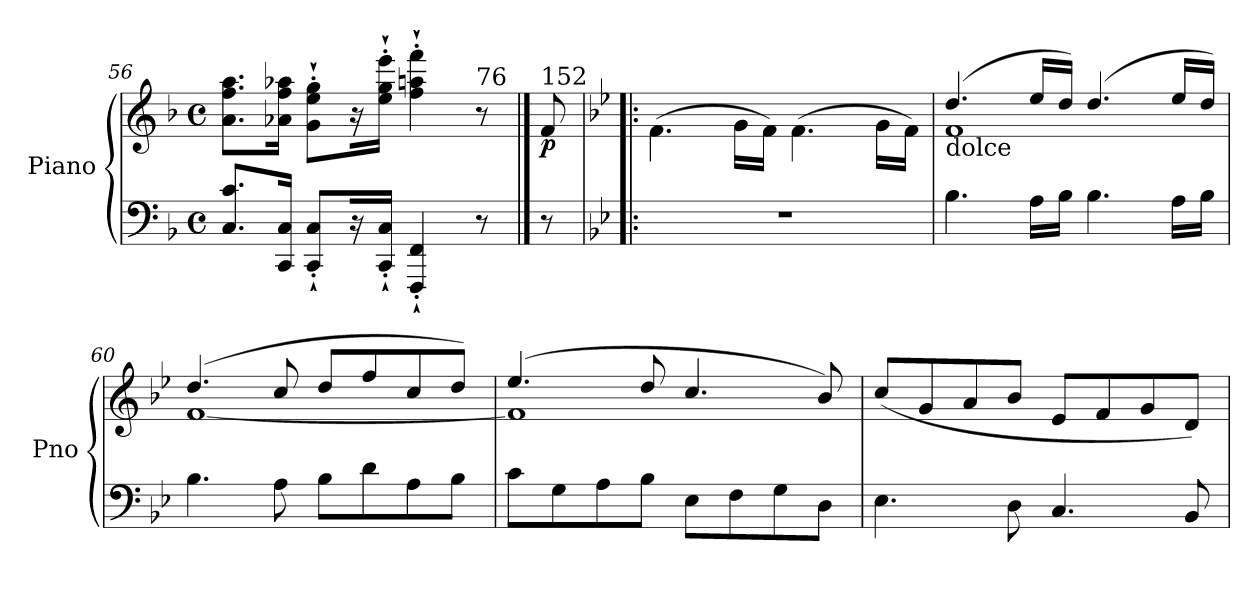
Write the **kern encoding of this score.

**kern	**kern	**dynam
*part1	*part1	*part1
*staff2	*staff1	*staff1/2
*I"Piano	*	*
*I'Pno	*	*
*clefF4	*clefG2	*
*k[b-]	*k[b-]	*
*F:	*F:	*
*M4/4	*M4/4	*
*met(c)	*met(c)	*
=56	=56	=56
*^	*^	*
8.C/ 8.c/L	4ryy	4.ryy	8.a\ 8.ff\ 8.aa\L	.
16CC/ 16C/Jk	.	.	16a-X\ 16ff\ 16aa-X\Jk	.
8ryy	8CC/`' 8C/`'L	.	8g\`' 8ee\`' 8gg\`'L	.
16r	16ryy	16r	16ryy	.
16ryy	16CC/`' 16C/`'Jk	16ryy	16ee\`' 16gg\`' 16eee\`'Jk	.
4FFF/`' 4FF/`'	4.ryy	4ff\`' 4aan\`' 4fff\`'	4.ryy	.
!	!	!LO:TX:a:t=76	!	!
8r	.	8r	.	.
*v	*v	*	*	*
*	*v	*v	*
==57	==57	==57
!	!LO:TX:a:t=152	!
!	!	!LO:DY:b
8r	8f/	p
!!LO:LB:g=z
=58!|:	=58!|:	=58!|:
*k[b-e-]	*k[b-e-]	*
*B-:	*B-:	*
1r	(4.f\	.
.	16g\LL	.
.	16f\JJ)	.
.	(4.f\	.
.	16g\LL	.
.	16f\JJ)	.
=59	=59	=59
*	*^	*
!	!LO:TX:b:t=dolce	!	!
4.B-\	(4.dd/	1f	.
16A\LL	16ee-/LL	.	.
16B-\JJ	16dd/JJ)	.	.
4.B-\	(4.dd/	.	.
16A\LL	16ee-/LL	.	.
16B-\JJ	16dd/JJ)	.	.
=60	=60	=60	=60
4.B-\	(4.dd/	[1f	.
8A\	8cc/	.	.
8B-\L	8dd/L	.	.
8d\	8ff/	.	.
8A\	8cc/	.	.
8B-\J	8dd/J)	.	.
=61	=61	=61	=61
8c\L	(4.ee-/	1f]	.
8G\	.	.	.
8A\	.	.	.
8B-\J	8dd/	.	.
8E-\L	4.cc/	.	.
8F\	.	.	.
8G\	.	.	.
8D\J	8b-/)	.	.
*	*v	*v	*
=62	=62	=62
4.E-\	(8cc/L	.
.	8g/	.
.	8a/	.
8D\	8b-/J	.
4.C/	8e-/L	.
.	8f/	.
.	8g/	.
8BB-/	8d/J)	.
=	=	=
*-	*-	*-
